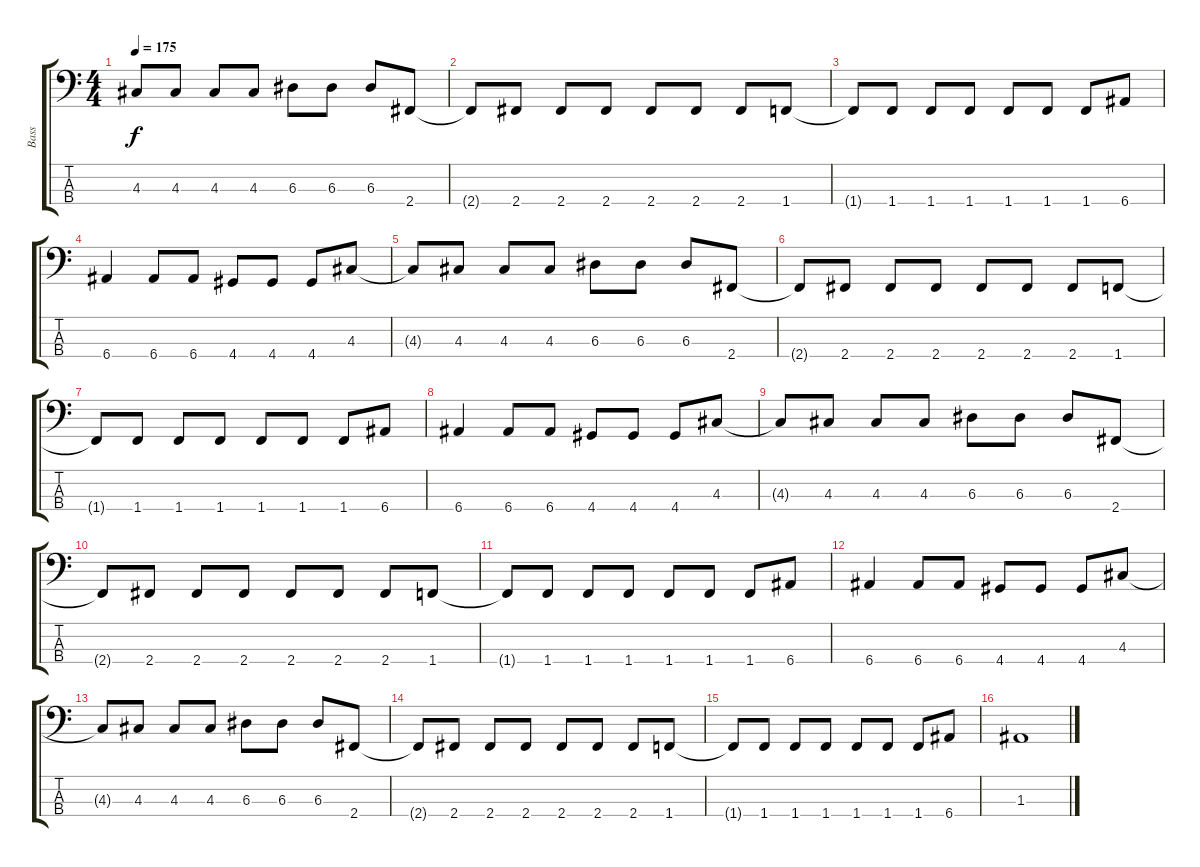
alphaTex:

\track ("Bass" "Bass") {instrument electricbassfinger}
\staff {score tabs}
\tuning (G2 D2 A1 E1) {hide}
\ts (4 4)
\tempo 175
\clef f4
\ks c
4.3{t}.8{dy f} 4.3.8 4.3.8 4.3.8 6.3.8 6.3.8 6.3.8 2.4.8 |
2.4{t}.8 2.4.8 2.4.8 2.4.8 2.4.8 2.4.8 2.4.8 1.4.8 |
1.4{t}.8 1.4.8 1.4.8 1.4.8 1.4.8 1.4.8 1.4.8 6.4.8 |
6.4.4 6.4.8 6.4.8 4.4.8 4.4.8 4.4.8 4.3.8 |
4.3{t}.8 4.3.8 4.3.8 4.3.8 6.3.8 6.3.8 6.3.8 2.4.8 |
2.4{t}.8 2.4.8 2.4.8 2.4.8 2.4.8 2.4.8 2.4.8 1.4.8 |
1.4{t}.8 1.4.8 1.4.8 1.4.8 1.4.8 1.4.8 1.4.8 6.4.8 |
6.4.4 6.4.8 6.4.8 4.4.8 4.4.8 4.4.8 4.3.8 |
4.3{t}.8 4.3.8 4.3.8 4.3.8 6.3.8 6.3.8 6.3.8 2.4.8 |
2.4{t}.8 2.4.8 2.4.8 2.4.8 2.4.8 2.4.8 2.4.8 1.4.8 |
1.4{t}.8 1.4.8 1.4.8 1.4.8 1.4.8 1.4.8 1.4.8 6.4.8 |
6.4.4 6.4.8 6.4.8 4.4.8 4.4.8 4.4.8 4.3.8 |
4.3{t}.8 4.3.8 4.3.8 4.3.8 6.3.8 6.3.8 6.3.8 2.4.8 |
2.4{t}.8 2.4.8 2.4.8 2.4.8 2.4.8 2.4.8 2.4.8 1.4.8 |
1.4{t}.8 1.4.8 1.4.8 1.4.8 1.4.8 1.4.8 1.4.8 6.4.8 |
1.3.1
